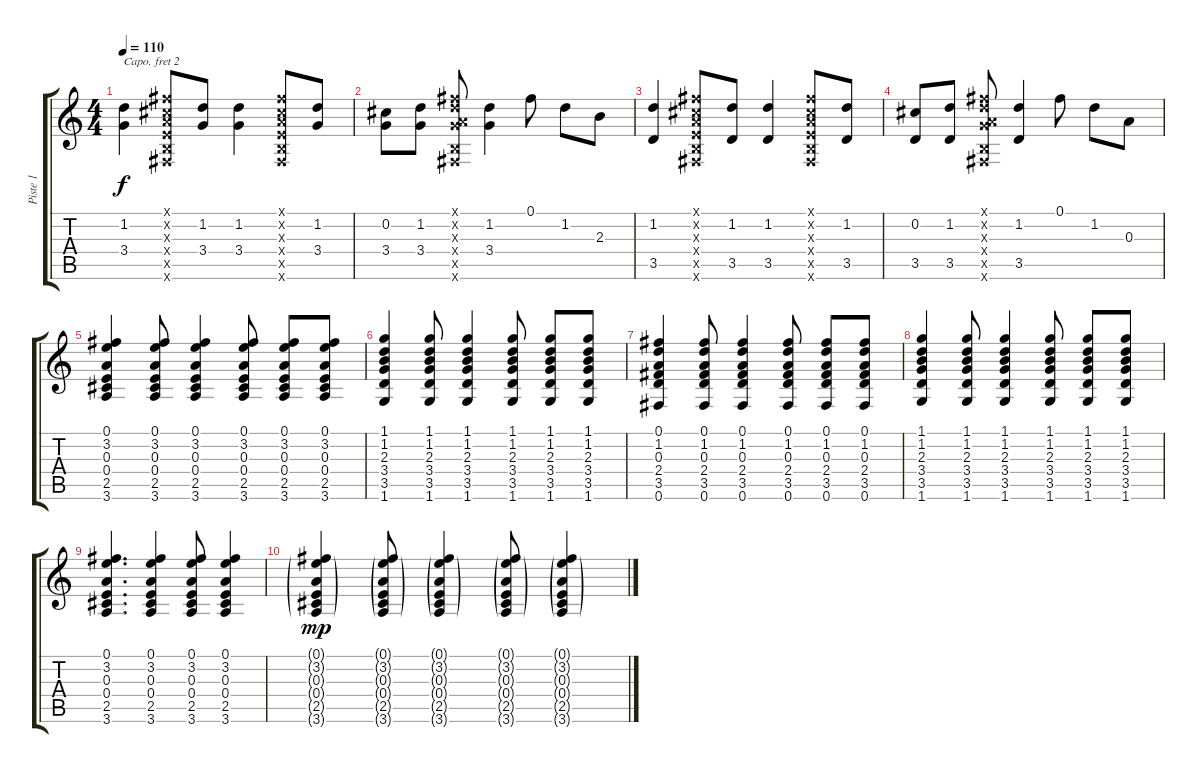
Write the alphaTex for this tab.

\track ("Piste 1" "Piste 1") {instrument acousticguitarsteel}
\staff {score tabs}
\capo 2
\tuning (E4 B3 G3 D3 A2 E2) {hide}
\ts (4 4)
\tempo 110
\clef g2
\ks c
(1.2 3.4).4{dy f} (0.1{x} 0.2{x} 0.3{x} 0.4{x} 0.5{x} 0.6{x}).8 (1.2 3.4).8 (1.2 3.4).4 (0.1{x} 0.2{x} 0.3{x} 0.4{x} 0.5{x} 0.6{x}).8 (1.2 3.4).8 |
(0.2 3.4).8 (1.2 3.4).8 (0.1{x} 1.2{x} 0.3{x} 3.4{x} 0.5{x} 0.6{x}).8 (1.2 3.4).4 0.1.8 1.2.8 2.3.8 |
(1.2 3.5).4 (0.1{x} 0.2{x} 0.3{x} 0.4{x} 0.5{x} 0.6{x}).8 (1.2 3.5).8 (1.2 3.5).4 (0.1{x} 0.2{x} 0.3{x} 0.4{x} 0.5{x} 0.6{x}).8 (1.2 3.5).8 |
(0.2 3.5).8 (1.2 3.5).8 (0.1{x} 1.2{x} 0.3{x} 3.4{x} 0.5{x} 0.6{x}).8 (1.2 3.5).4 0.1.8 1.2.8 0.3.8 |
(0.1 3.2 0.3 0.4 2.5 3.6).4 (0.1 3.2 0.3 0.4 2.5 3.6).8 (0.1 3.2 0.3 0.4 2.5 3.6).4 (0.1 3.2 0.3 0.4 2.5 3.6).8 (0.1 3.2 0.3 0.4 2.5 3.6).8 (0.1 3.2 0.3 0.4 2.5 3.6).8 |
(1.1 1.2 2.3 3.4 3.5 1.6).4 (1.1 1.2 2.3 3.4 3.5 1.6).8 (1.1 1.2 2.3 3.4 3.5 1.6).4 (1.1 1.2 2.3 3.4 3.5 1.6).8 (1.1 1.2 2.3 3.4 3.5 1.6).8 (1.1 1.2 2.3 3.4 3.5 1.6).8 |
(0.1 1.2 0.3 2.4 3.5 0.6).4 (0.1 1.2 0.3 2.4 3.5 0.6).8 (0.1 1.2 0.3 2.4 3.5 0.6).4 (0.1 1.2 0.3 2.4 3.5 0.6).8 (0.1 1.2 0.3 2.4 3.5 0.6).8 (0.1 1.2 0.3 2.4 3.5 0.6).8 |
(1.1 1.2 2.3 3.4 3.5 1.6).4 (1.1 1.2 2.3 3.4 3.5 1.6).8 (1.1 1.2 2.3 3.4 3.5 1.6).4 (1.1 1.2 2.3 3.4 3.5 1.6).8 (1.1 1.2 2.3 3.4 3.5 1.6).8 (1.1 1.2 2.3 3.4 3.5 1.6).8 |
(0.1 3.2 0.3 0.4 2.5 3.6).4{d} (0.1 3.2 0.3 0.4 2.5 3.6).4 (0.1 3.2 0.3 0.4 2.5 3.6).8 (0.1 3.2 0.3 0.4 2.5 3.6).4 |
(0.1{g} 3.2{g} 0.3{g} 0.4{g} 2.5{g} 3.6{g}).4{dy mp} (0.1{g} 3.2{g} 0.3{g} 0.4{g} 2.5{g} 3.6{g}).8 (0.1{g} 3.2{g} 0.3{g} 0.4{g} 2.5{g} 3.6{g}).4 (0.1{g} 3.2{g} 0.3{g} 0.4{g} 2.5{g} 3.6{g}).8 (0.1{g} 3.2{g} 0.3{g} 0.4{g} 2.5{g} 3.6{g}).4
